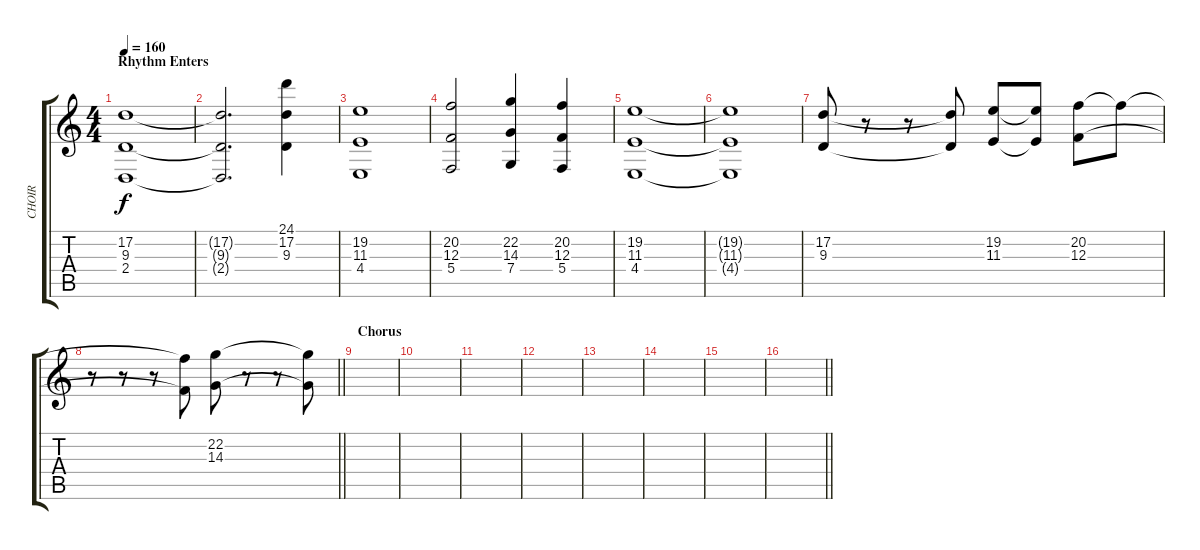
\track ("CHOIR" "CHOIR") {instrument choiraahs}
\staff {score tabs}
\tuning (D4 A3 F3 C3 G2 D2) {hide}
\ts (4 4)
\section ("" "Rhythm Enters")
\tempo 160
\clef g2
\ks c
(17.2 9.3 2.4).1{dy f} |
(17.2{t} 9.3{t} 2.4{t}).2{d} (24.1 17.2 9.3).4 |
(19.2 11.3 4.4).1 |
(20.2 12.3 5.4).2 (22.2 14.3 7.4).4 (20.2 12.3 5.4).4 |
(19.2 11.3 4.4).1 |
(19.2{t} 11.3{t} 4.4{t}).1 |
(17.2 9.3).8 r.8 r.8 (17.2{t} 9.3{t}).8 (19.2 11.3).8 (19.2{t} 11.3{t}).8 (20.2 12.3).8 20.2{t}.8 |
\barLineRight lightlight
r.8 r.8 r.8 (20.2{t} 12.3{t}).8 (22.2 14.3).8 r.8 r.8 (22.2{t} 14.3{t}).8 |
\section ("" "Chorus")
|
|
|
|
|
|
|
\barLineRight lightlight
